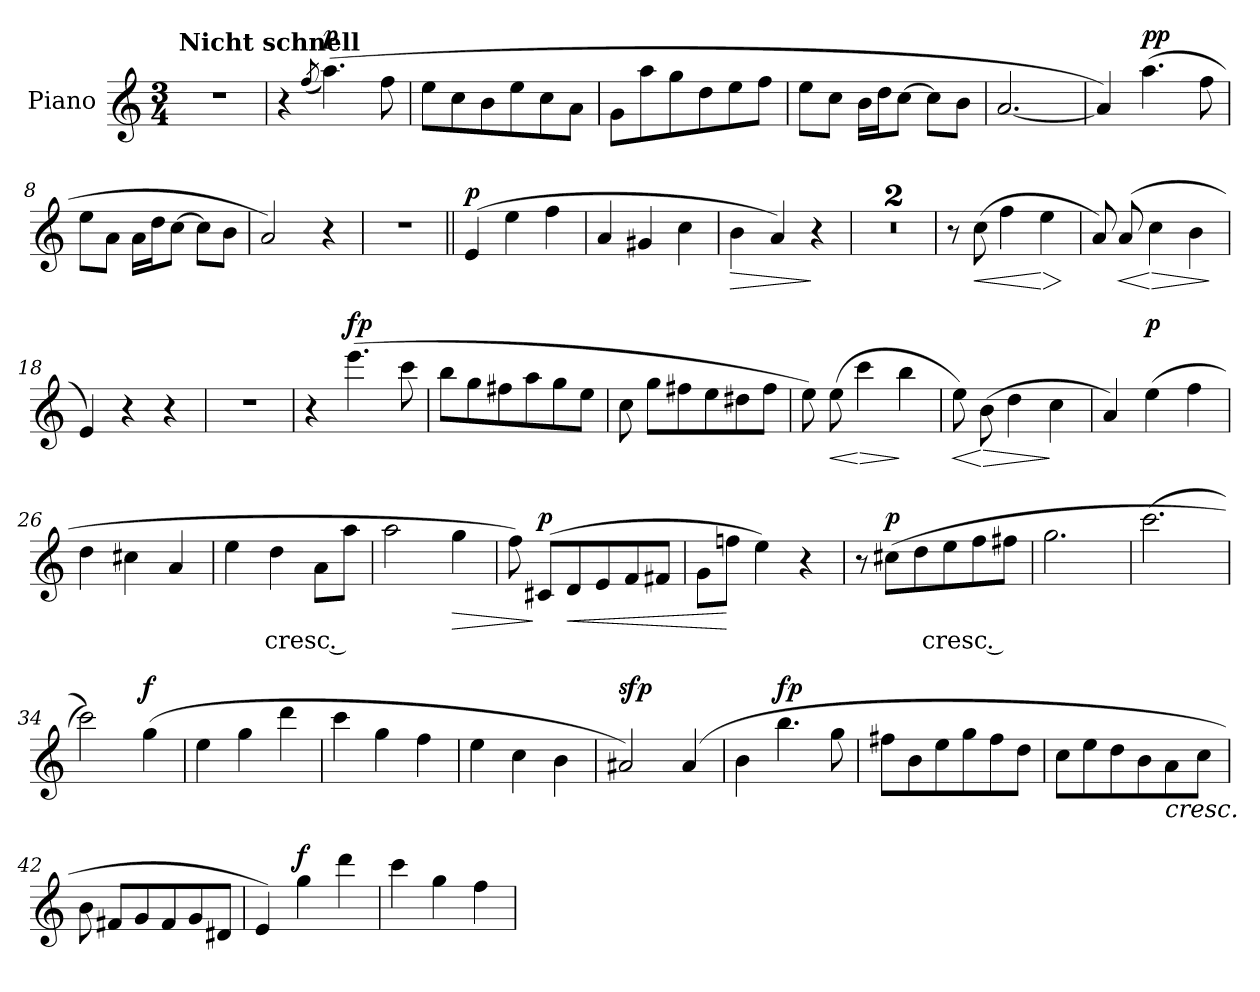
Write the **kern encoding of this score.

**kern	**text	**dynam
*part1	*part1	*part1
*staff1	*staff1	*staff1
*I"Piano	*	*
*I'Pno.	*	*
*clefG2	*	*
*k[]	*	*
*M3/4	*	*
=1	=1	=1
!LO:TX:a:B:t=Nicht schnell	!	!
2.r	.	.
=2	=2	=2
*MM96	*	*
4r	.	.
(<8qff/	.	.
!	!	!LO:DY:b
(>4.aa\)	.	p
8ff\	.	.
=3	=3	=3
8ee\L	.	.
8cc\	.	.
8b\	.	.
8ee\	.	.
8cc\	.	.
8a\J	.	.
=4	=4	=4
8g\L	.	.
8aa\	.	.
8gg\	.	.
8dd\	.	.
8ee\	.	.
8ff\J	.	.
=5	=5	=5
8ee\L	.	.
8cc\J	.	.
16b\LL	.	.
16dd\J	.	.
[8cc\J	.	.
8cc\L]	.	.
8b\J	.	.
=6	=6	=6
[2.a/	.	.
!!LO:LB:g=z
=7	=7	=7
4a/])	.	.
!	!	!LO:DY:b
(>4.aa\	.	pp
8ff\	.	.
=8	=8	=8
8ee\L	.	.
8a\J	.	.
16a\LL	.	.
16dd\J	.	.
[8cc\J	.	.
8cc\L]	.	.
8b\J	.	.
=9	=9	=9
2a/)	.	.
4r	.	.
=10	=10	=10
2.r	.	.
=11||	=11||	=11||
!	!	!LO:DY:b
(>4e/	.	p
4ee\	.	.
4ff\	.	.
=12	=12	=12
4a/	.	.
4g#X/	.	.
4cc\	.	.
!!LO:LB:g=z
=13	=13	=13
!	!	!LO:HP:b
4b\	.	>
4a/)	.	.
4r	.	]
=14	=14	=14
2.r	.	.
=15	=15	=15
2.r	.	.
=16	=16	=16
8r	.	.
!	!	!LO:HP:b
(>8cc\	.	<
4ff\	.	.
!	!	!LO:HP:n=1:b
4ee\	.	[ >
.	.	]
=17	=17	=17
8a/)	.	.
!	!	!LO:HP:b
(>8a/	.	<
!	!	!LO:HP:n=1:b
4cc\	.	[ >
4b\	.	.
.	.	]
=18	=18	=18
4e/)	.	.
4r	.	.
4r	.	.
=19	=19	=19
2.r	.	.
!!LO:LB:g=z
=20	=20	=20
4r	.	.
!	!	!LO:DY:b
(>4.eee\	.	fp
8ccc\	.	.
=21	=21	=21
8bb\L	.	.
8gg\	.	.
8ff#X\	.	.
8aa\	.	.
8gg\	.	.
8ee\J	.	.
=22	=22	=22
8cc\	.	.
8gg\L	.	.
8ff#X\	.	.
8ee\	.	.
8dd#X\	.	.
8ff#\J	.	.
=23	=23	=23
8ee\)	.	.
!	!	!LO:HP:b
(>8ee\	.	<
!	!	!LO:HP:n=1:b
4ccc\	.	[ >
4bb\	.	]
=24	=24	=24
!	!	!LO:HP:b
8ee\)	.	<
!	!	!LO:HP:n=1:b
(>8b\	.	[ >
4dd\	.	.
4cc\	.	]
=25	=25	=25
4a/)	.	.
!	!	!LO:DY:b
(>4ee\	.	p
4ff\	.	.
!!LO:LB:g=z
=26	=26	=26
4dd\	.	.
4cc#X\	.	.
4a/	.	.
=27	=27	=27
4ee\	.	.
!	!LO:LY:b	!
4dd\	cresc .	.
8a\L	.	.
8aa\J	.	.
=28	=28	=28
2aa\	.	.
!	!	!LO:HP:b
4gg\	.	>
=29	=29	=29
8ff\)	.	.
!	!	!LO:DY:n=1:b
(>8c#X/L	.	] p
!	!	!LO:HP:b
8d/	.	<
8e/	.	.
8f/	.	.
8f#X/J	.	.
=30	=30	=30
8g\L	.	.
8ffn\J	.	[
4ee\)	.	.
4r	.	.
=31	=31	=31
8r	.	.
!	!	!LO:DY:b
(>8cc#X\L	.	p
8dd\	.	.
!	!LO:LY:b	!
8ee\	cresc .	.
8ff\	.	.
8ff#X\J	.	.
!!LO:LB:g=z
=32	=32	=32
2.gg\	.	.
=33	=33	=33
(>2.ccc\	.	.
=34	=34	=34
2ccc\))	.	.
!	!	!LO:DY:b
(>4gg\	.	f
=35	=35	=35
4ee\	.	.
4gg\	.	.
4ddd\	.	.
=36	=36	=36
4ccc\	.	.
4gg\	.	.
4ff\	.	.
=37	=37	=37
4ee\	.	.
4cc\	.	.
4b\	.	.
!!LO:LB:g=z
=38	=38	=38
!	!	!LO:DY:b
2a#X/)	.	sfp
(>4a#/	.	.
=39	=39	=39
4b\	.	.
!	!	!LO:DY:b
4.bb\	.	fp
8gg\	.	.
=40	=40	=40
8ff#X\L	.	.
8b\	.	.
8ee\	.	.
8gg\	.	.
8ff#\	.	.
8dd\J	.	.
=41	=41	=41
8cc\L	.	.
8ee\	.	.
8dd\	.	.
8b\	.	.
!LO:TX:b:i:t=cresc.	!	!
8a\	.	.
8cc\J	.	.
=42	=42	=42
8b\	.	.
8f#X/L	.	.
8g/	.	.
8f#/	.	.
8g/	.	.
8d#X/J	.	.
!!LO:LB:g=z
=43	=43	=43
4e/)	.	.
!	!	!LO:DY:b
4gg\	.	f
4ddd\	.	.
=44	=44	=44
4ccc\	.	.
4gg\	.	.
4ff\	.	.
=	=	=
*-	*-	*-
